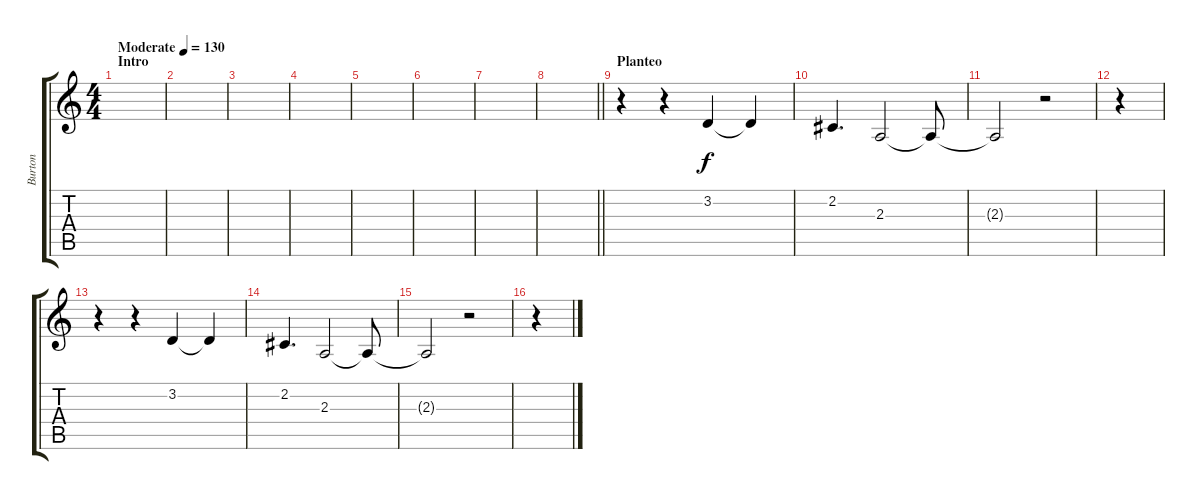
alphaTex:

\track ("Burton" "Burton") {instrument whistle}
\staff {score tabs}
\tuning (E4 B3 G3 D3 A2 E2) {hide}
\ts (4 4)
\section ("" "Intro")
\tempo (130 "Moderate")
\clef g2
\ks c
|
|
|
|
|
|
|
\barLineRight lightlight
|
\section ("" "Planteo")
r.4 r.4 3.2.4 3.2{t}.4 |
2.2.4{d} 2.3.2 2.3{t}.8 |
2.3{t}.2 r.2 |
r.4 |
r.4 r.4 3.2.4 3.2{t}.4 |
2.2.4{d} 2.3.2 2.3{t}.8 |
2.3{t}.2 r.2 |
r.4
